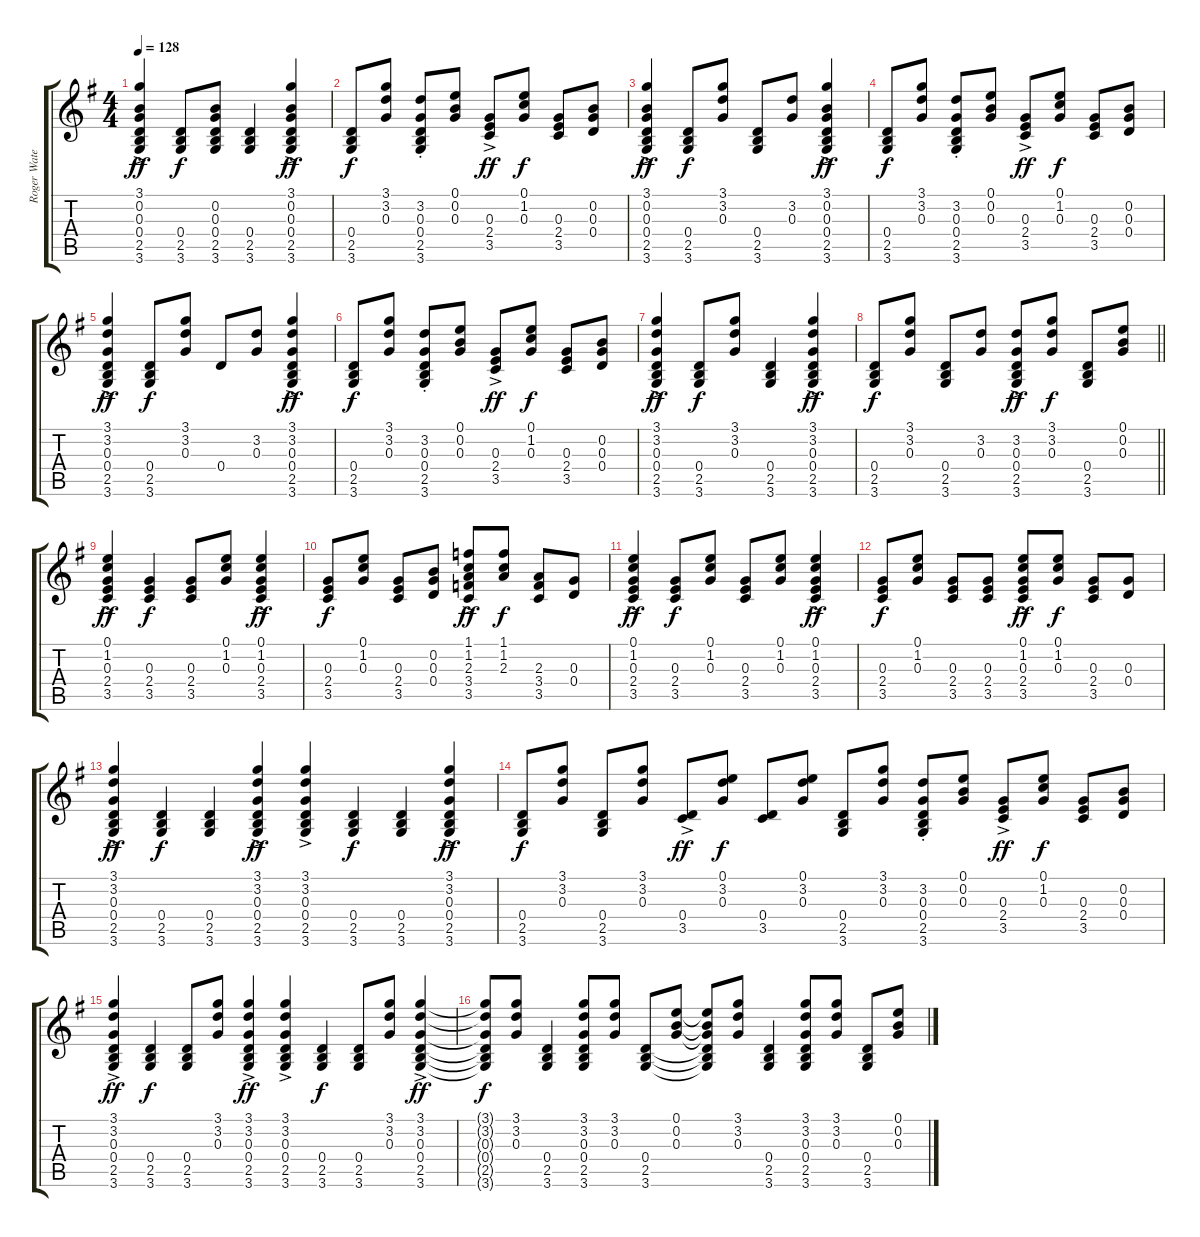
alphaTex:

\track ("Roger Waters - Acoustic Guitar" "Roger Wate") {instrument acousticguitarsteel}
\staff {score tabs}
\tuning (E4 B3 G3 D3 A2 E2) {hide}
\ts (4 4)
\tempo 128
\clef g2
\ks g
(3.1{ac} 0.2{ac} 0.3{ac} 0.4{ac} 2.5{ac} 3.6{ac}).4{dy ff instrument acousticguitarsteel} (0.4 2.5 3.6).8{dy f} (0.2 0.3 0.4 2.5 3.6).8 (0.4 2.5 3.6).4 (3.1{ac} 0.2{ac} 0.3{ac} 0.4{ac} 2.5{ac} 3.6{ac}).4{dy ff} |
(0.4 2.5 3.6).8{dy f} (3.1 3.2 0.3).8 (3.2{st} 0.3{st} 0.4{st} 2.5{st} 3.6{st}).8 (0.1 0.2 0.3).8 (0.3{ac} 2.4{ac} 3.5{ac}).8{dy ff} (0.1 1.2 0.3).8{dy f} (0.3 2.4 3.5).8 (0.2 0.3 0.4).8 |
(3.1{ac} 0.2{ac} 0.3{ac} 0.4{ac} 2.5{ac} 3.6{ac}).4{dy ff} (0.4 2.5 3.6).8{dy f} (3.1 3.2 0.3).8 (0.4 2.5 3.6).8 (3.2 0.3).8 (3.1{ac} 0.2{ac} 0.3{ac} 0.4{ac} 2.5{ac} 3.6{ac}).4{dy ff} |
(0.4 2.5 3.6).8{dy f} (3.1 3.2 0.3).8 (3.2{st} 0.3{st} 0.4{st} 2.5{st} 3.6{st}).8 (0.1 0.2 0.3).8 (0.3{ac} 2.4{ac} 3.5{ac}).8{dy ff} (0.1 1.2 0.3).8{dy f} (0.3 2.4 3.5).8 (0.2 0.3 0.4).8 |
(3.1{ac} 3.2{ac} 0.3{ac} 0.4{ac} 2.5{ac} 3.6{ac}).4{dy ff} (0.4 2.5 3.6).8{dy f} (3.1 3.2 0.3).8 0.4.8 (3.2 0.3).8 (3.1{ac} 3.2{ac} 0.3{ac} 0.4{ac} 2.5{ac} 3.6{ac}).4{dy ff} |
(0.4 2.5 3.6).8{dy f} (3.1 3.2 0.3).8 (3.2{st} 0.3{st} 0.4{st} 2.5{st} 3.6{st}).8 (0.1 0.2 0.3).8 (0.3{ac} 2.4{ac} 3.5{ac}).8{dy ff} (0.1 1.2 0.3).8{dy f} (0.3 2.4 3.5).8 (0.2 0.3 0.4).8 |
(3.1{ac} 3.2{ac} 0.3{ac} 0.4{ac} 2.5{ac} 3.6{ac}).4{dy ff} (0.4 2.5 3.6).8{dy f} (3.1 3.2 0.3).8 (0.4 2.5 3.6).4 (3.1{ac} 3.2{ac} 0.3{ac} 0.4{ac} 2.5{ac} 3.6{ac}).4{dy ff} |
\barLineRight lightlight
(0.4 2.5 3.6).8{dy f} (3.1 3.2 0.3).8 (0.4 2.5 3.6).8 (3.2 0.3).8 (3.2{ac} 0.3{ac} 0.4{ac} 2.5{ac} 3.6{ac}).8{dy ff} (3.1 3.2 0.3).8{dy f} (0.4 2.5 3.6).8 (0.1 0.2 0.3).8 |
(0.1{ac} 1.2{ac} 0.3{ac} 2.4{ac} 3.5{ac}).4{dy ff} (0.3 2.4 3.5).4{dy f} (0.3 2.4 3.5).8 (0.1 1.2 0.3).8 (0.1{ac} 1.2{ac} 0.3{ac} 2.4{ac} 3.5{ac}).4{dy ff} |
(0.3 2.4 3.5).8{dy f} (0.1 1.2 0.3).8 (0.3 2.4 3.5).8 (0.2 0.3 0.4).8 (1.1{ac} 1.2{ac} 2.3{ac} 3.4{ac} 3.5{ac}).8{dy ff} (1.1 1.2 2.3).8{dy f} (2.3 3.4 3.5).8 (0.3 0.4).8 |
(0.1{ac} 1.2{ac} 0.3{ac} 2.4{ac} 3.5{ac}).4{dy ff} (0.3 2.4 3.5).8{dy f} (0.1 1.2 0.3).8 (0.3 2.4 3.5).8 (0.1 1.2 0.3).8 (0.1{ac} 1.2{ac} 0.3{ac} 2.4{ac} 3.5{ac}).4{dy ff} |
(0.3 2.4 3.5).8{dy f} (0.1 1.2 0.3).8 (0.3 2.4 3.5).8 (0.3 2.4 3.5).8 (0.1{ac} 1.2{ac} 0.3{ac} 2.4{ac} 3.5{ac}).8{dy ff} (0.1 1.2 0.3).8{dy f} (0.3 2.4 3.5).8 (0.3 0.4).8 |
(3.1{ac} 3.2{ac} 0.3{ac} 0.4{ac} 2.5{ac} 3.6{ac}).4{dy ff} (0.4 2.5 3.6).4{dy f} (0.4 2.5 3.6).4 (3.1{ac} 3.2{ac} 0.3{ac} 0.4{ac} 2.5{ac} 3.6{ac}).4{dy ff} (3.1{ac} 3.2{ac} 0.3{ac} 0.4{ac} 2.5{ac} 3.6{ac}).4 (0.4 2.5 3.6).4{dy f} (0.4 2.5 3.6).4 (3.1{ac} 3.2{ac} 0.3{ac} 0.4{ac} 2.5{ac} 3.6{ac}).4{dy ff} |
(0.4 2.5 3.6).8{dy f} (3.1 3.2 0.3).8 (0.4 2.5 3.6).8 (3.1 3.2 0.3).8 (0.4{ac} 3.5{ac}).8{dy ff} (0.1 3.2 0.3).8{dy f} (0.4 3.5).8 (0.1 3.2 0.3).8 (0.4 2.5 3.6).8 (3.1 3.2 0.3).8 (3.2{st} 0.3{st} 0.4{st} 2.5{st} 3.6{st}).8 (0.1 0.2 0.3).8 (0.3{ac} 2.4{ac} 3.5{ac}).8{dy ff} (0.1 1.2 0.3).8{dy f} (0.3 2.4 3.5).8 (0.2 0.3 0.4).8 |
(3.1{ac} 3.2{ac} 0.3{ac} 0.4{ac} 2.5{ac} 3.6{ac}).4{dy ff} (0.4 2.5 3.6).4{dy f} (0.4 2.5 3.6).8 (3.1 3.2 0.3).8 (3.1{ac} 3.2{ac} 0.3{ac} 0.4{ac} 2.5{ac} 3.6{ac}).4{dy ff} (3.1{ac} 3.2{ac} 0.3{ac} 0.4{ac} 2.5{ac} 3.6{ac}).4 (0.4 2.5 3.6).4{dy f} (0.4 2.5 3.6).8 (3.1 3.2 0.3).8 (3.1{ac} 3.2{ac} 0.3{ac} 0.4{ac} 2.5{ac} 3.6{ac}).4{dy ff} |
(3.1{t} 3.2{t} 0.3{t} 0.4{t} 2.5{t} 3.6{t}).8{dy f} (3.1 3.2 0.3).8 (0.4 2.5 3.6).4 (3.1 3.2 0.3 0.4 2.5 3.6).8 (3.1 3.2 0.3).8 (0.4 2.5 3.6).8 (0.1 0.2 0.3).8 (0.1{t} 0.2{t} 0.3{t} 0.4{t} 2.5{t} 3.6{t}).8 (3.1 3.2 0.3).8 (0.4 2.5 3.6).4 (3.1 3.2 0.3 0.4 2.5 3.6).8 (3.1 3.2 0.3).8 (0.4 2.5 3.6).8 (0.1 0.2 0.3).8
